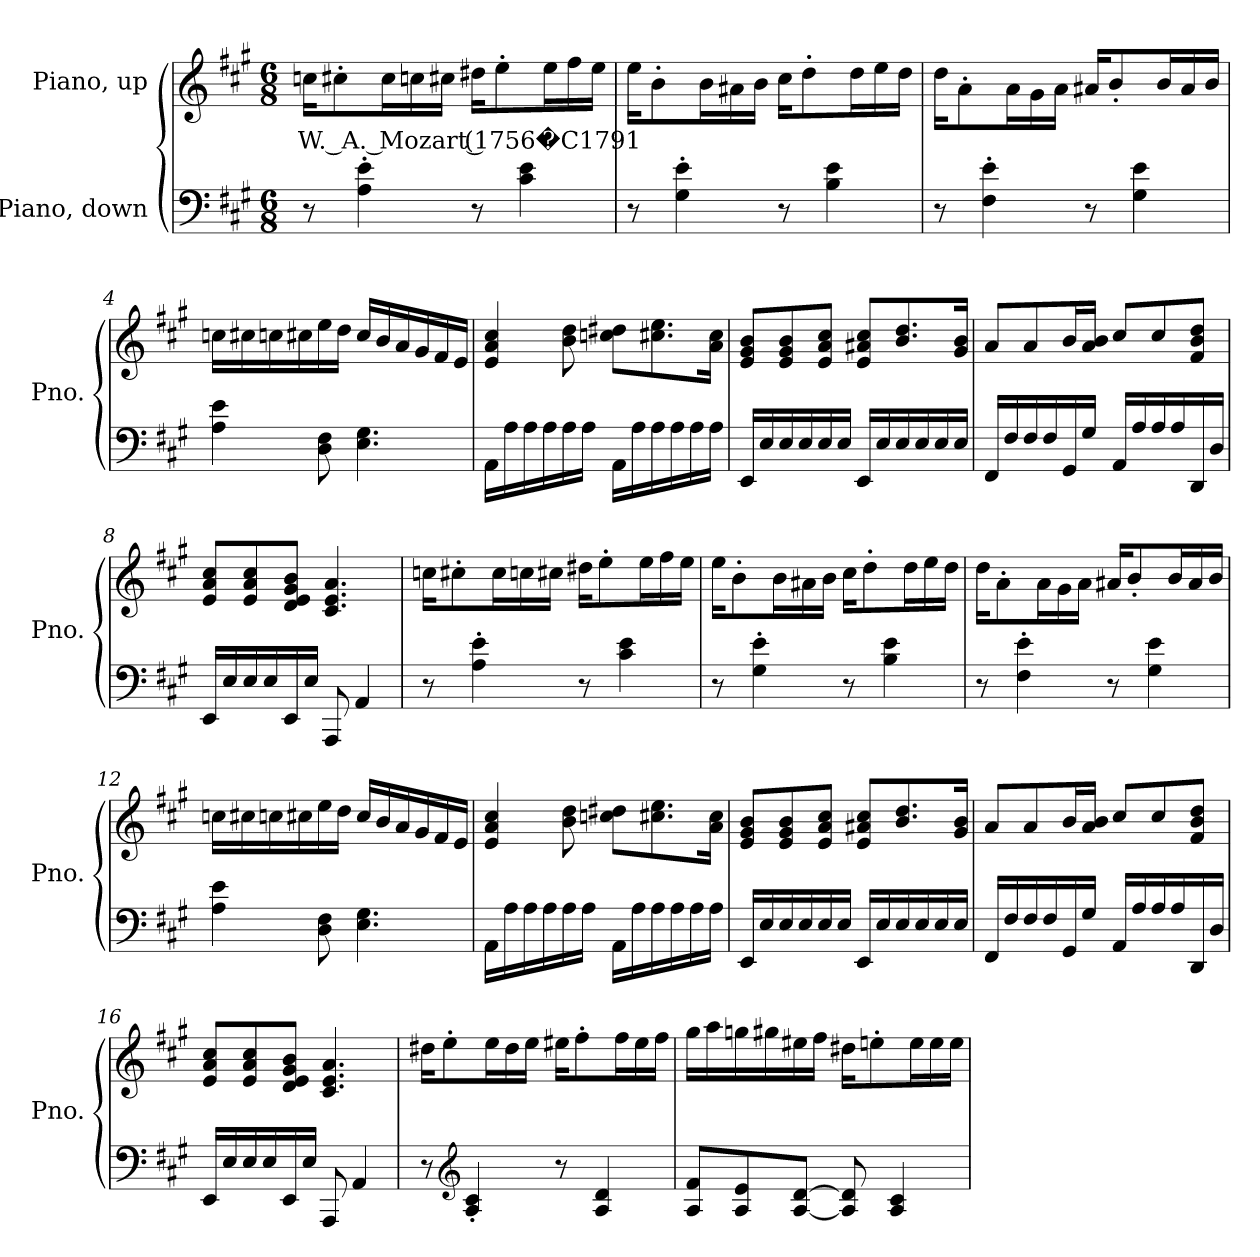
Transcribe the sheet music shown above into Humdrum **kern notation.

**kern	**kern	**text
*part2	*part1	*part1
*staff2	*staff1	*staff1
*I"Piano, down	*I"Piano, up	*
*I'Pno.	*I'Pno.	*
*clefF4	*clefG2	*
*k[f#c#g#]	*k[f#c#g#]	*
*M6/8	*M6/8	*
*MM92	*MM92	*
=1	=1	=1
!	!	!LO:LY:b
8r	16ccn\KL	W. A. Mozart (1756�C1791
.	8cc#X'\	.
4A\' 4e\'	.	.
.	16cc#\L	.
.	16ccn\	.
.	16cc#X\JJ	.
8r	16dd#X\KL	.
.	8ee'\	.
4c#\ 4e\	.	.
.	16ee\L	.
.	16ff#\	.
.	16ee\JJ	.
=2	=2	=2
8r	16ee\KL	.
.	8b'\	.
4G#\' 4e\'	.	.
.	16b\L	.
.	16a#X\	.
.	16b\JJ	.
8r	16cc#\KL	.
.	8dd'\	.
4B\ 4e\	.	.
.	16dd\L	.
.	16ee\	.
.	16dd\JJ	.
!!LO:LB:g=z
=3	=3	=3
8r	16dd\KL	.
.	8a'\	.
4F#\' 4e\'	.	.
.	16a\L	.
.	16g#\	.
.	16a\JJ	.
8r	16a#X/KL	.
.	8b'/	.
4G#\ 4e\	.	.
.	16b/L	.
.	16a#/	.
.	16b/JJ	.
=4	=4	=4
4A\ 4e\	16ccn\LL	.
.	16cc#X\	.
.	16ccn\	.
.	16cc#X\	.
8D\ 8F#\	16ee\	.
.	16dd\JJ	.
4.E\ 4.G#\	16cc#/LL	.
.	16b/	.
.	16a/	.
.	16g#/	.
.	16f#/	.
.	16e/JJ	.
=5	=5	=5
16AA\LL	4e/ 4a/ 4cc#/	.
16A\	.	.
16A\	.	.
16A\	.	.
16A\	8b\ 8dd\	.
16A\JJ	.	.
16AA\LL	8ccn\ 8dd#X\L	.
16A\	.	.
16A\	8.cc#X\ 8.ee\	.
16A\	.	.
16A\	.	.
16A\JJ	16a\ 16cc#\Jk	.
!!LO:LB:g=z
=6	=6	=6
16EE/LL	8e/ 8g#/ 8b/L	.
16E/	.	.
16E/	8e/ 8g#/ 8b/	.
16E/	.	.
16E/	8e/ 8a/ 8cc#/J	.
16E/JJ	.	.
16EE/LL	8e/ 8a#X/ 8cc#/L	.
16E/	.	.
16E/	8.b/ 8.dd/	.
16E/	.	.
16E/	.	.
16E/JJ	16g#/ 16b/Jk	.
=7	=7	=7
16FF#/LL	8a/L	.
16F#/	.	.
16F#/	8a/	.
16F#/	.	.
16GG#/	16b/L	.
16G#/JJ	16a/ 16b/JJ	.
16AA/LL	8cc#/L	.
16A/	.	.
16A/	8cc#/	.
16A/	.	.
16DD/	8f#/ 8b/ 8dd/J	.
16D/JJ	.	.
=8	=8	=8
16EE/LL	8e/ 8a/ 8cc#/L	.
16E/	.	.
16E/	8e/ 8a/ 8cc#/	.
16E/	.	.
16EE/	8d/ 8e/ 8g#/ 8b/J	.
16E/JJ	.	.
8AAA/	4.c#/ 4.e/ 4.a/	.
4AA/	.	.
!!LO:LB:g=z
=9	=9	=9
8r	16ccn\KL	.
.	8cc#X'\	.
4A\' 4e\'	.	.
.	16cc#\L	.
.	16ccn\	.
.	16cc#X\JJ	.
8r	16dd#X\KL	.
.	8ee'\	.
4c#\ 4e\	.	.
.	16ee\L	.
.	16ff#\	.
.	16ee\JJ	.
=10	=10	=10
8r	16ee\KL	.
.	8b'\	.
4G#\' 4e\'	.	.
.	16b\L	.
.	16a#X\	.
.	16b\JJ	.
8r	16cc#\KL	.
.	8dd'\	.
4B\ 4e\	.	.
.	16dd\L	.
.	16ee\	.
.	16dd\JJ	.
=11	=11	=11
8r	16dd\KL	.
.	8a'\	.
4F#\' 4e\'	.	.
.	16a\L	.
.	16g#\	.
.	16a\JJ	.
8r	16a#X/KL	.
.	8b'/	.
4G#\ 4e\	.	.
.	16b/L	.
.	16a#/	.
.	16b/JJ	.
!!LO:LB:g=z
=12	=12	=12
4A\ 4e\	16ccn\LL	.
.	16cc#X\	.
.	16ccn\	.
.	16cc#X\	.
8D\ 8F#\	16ee\	.
.	16dd\JJ	.
4.E\ 4.G#\	16cc#/LL	.
.	16b/	.
.	16a/	.
.	16g#/	.
.	16f#/	.
.	16e/JJ	.
=13	=13	=13
16AA\LL	4e/ 4a/ 4cc#/	.
16A\	.	.
16A\	.	.
16A\	.	.
16A\	8b\ 8dd\	.
16A\JJ	.	.
16AA\LL	8ccn\ 8dd#X\L	.
16A\	.	.
16A\	8.cc#X\ 8.ee\	.
16A\	.	.
16A\	.	.
16A\JJ	16a\ 16cc#\Jk	.
=14	=14	=14
16EE/LL	8e/ 8g#/ 8b/L	.
16E/	.	.
16E/	8e/ 8g#/ 8b/	.
16E/	.	.
16E/	8e/ 8a/ 8cc#/J	.
16E/JJ	.	.
16EE/LL	8e/ 8a#X/ 8cc#/L	.
16E/	.	.
16E/	8.b/ 8.dd/	.
16E/	.	.
16E/	.	.
16E/JJ	16g#/ 16b/Jk	.
!!LO:LB:g=z
=15	=15	=15
16FF#/LL	8a/L	.
16F#/	.	.
16F#/	8a/	.
16F#/	.	.
16GG#/	16b/L	.
16G#/JJ	16a/ 16b/JJ	.
16AA/LL	8cc#/L	.
16A/	.	.
16A/	8cc#/	.
16A/	.	.
16DD/	8f#/ 8b/ 8dd/J	.
16D/JJ	.	.
=16	=16	=16
16EE/LL	8e/ 8a/ 8cc#/L	.
16E/	.	.
16E/	8e/ 8a/ 8cc#/	.
16E/	.	.
16EE/	8d/ 8e/ 8g#/ 8b/J	.
16E/JJ	.	.
8AAA/	4.c#/ 4.e/ 4.a/	.
4AA/	.	.
=17	=17	=17
8r	16dd#X\KL	.
.	8ee'\	.
*clefG2	*	*
4A/' 4c#/'	.	.
.	16ee\L	.
.	16dd#\	.
.	16ee\JJ	.
8r	16ee#X\KL	.
.	8ff#'\	.
4A/ 4d/	.	.
.	16ff#\L	.
.	16ee#\	.
.	16ff#\JJ	.
!!LO:PB:g=z
=18	=18	=18
8A/ 8f#/L	16gg#\LL	.
.	16aa\	.
8A/ 8e/	16ggn\	.
.	16gg#X\	.
[8A/ [8d/J	16ee#X\	.
.	16ff#\JJ	.
8A/] 8d/]	16dd#X\KL	.
.	8een'\	.
4A/ 4c#/	.	.
.	16ee\L	.
.	16ee\	.
.	16ee\JJ	.
=	=	=
*-	*-	*-
